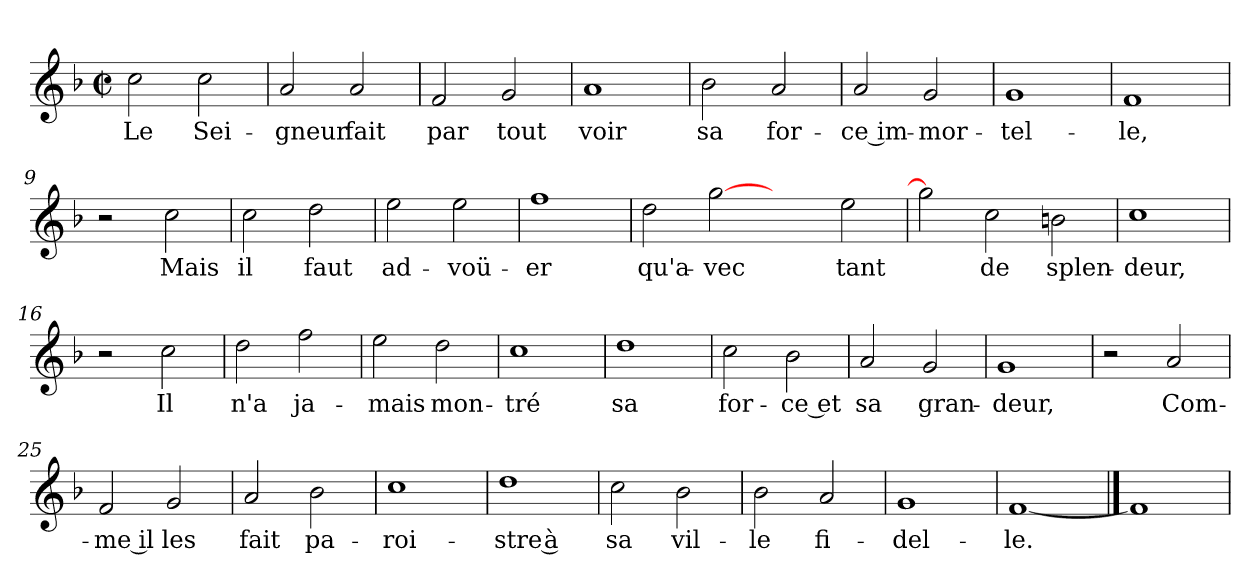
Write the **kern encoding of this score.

**kern	**text
*part1	*part1
*staff1	*staff1
*clefG2	*
*k[b-]	*
*F:	*
*M2/2	*
*met(c|)	*
=1	=1
2cc\	Le
2cc\	Sei-
=2	=2
2a/	-gneur
2a/	fait
=3	=3
2f/	par
2g/	tout
=4	=4
1a	voir
=5	=5
2b-\	sa
2a/	for-
=6	=6
2a/	ce im-
2g/	-mor-
=7	=7
1g	-tel-
!!LO:LB:g=z
=8	=8
1f	-le,
=9	=9
2r	.
2cc\	Mais
=10	=10
2cc\	il
2dd\	faut
=11	=11
2ee\	ad-
2ee\	-voü-
=12	=12
1ff	-er
=13	=13
2dd\	qu'a-
[2gg	-vec
2ryy	.
2ee\	tant
=14	=14
2gg]	.
2cc\	de
2bn\	splen-
!!LO:LB:g=z
=15	=15
1cc	-deur,
=16	=16
2r	.
2cc\	Il
=17	=17
2dd\	n'a
2ff\	ja-
=18	=18
2ee\	-mais
2dd\	mon-
=19	=19
1cc	-tré
=20	=20
1dd	sa
=21	=21
2cc\	for-
2b-\	-ce et
=22	=22
2a/	sa
2g/	gran-
!!LO:LB:g=z
=23	=23
1g	-deur,
=24	=24
2r	.
2a/	Com-
=25	=25
2f/	-me il
2g/	les
=26	=26
2a/	fait
2b-\	pa-
=27	=27
1cc	-roi-
=28	=28
1dd	-stre à
=29	=29
2cc\	sa
2b-\	vil-
=30	=30
2b-\	-le
2a/	fi-
!!LO:LB:g=z
=31	=31
1g	-del-
=32	=32
[1f	-le.
==33	==33
1f]	.
=	=
*-	*-
